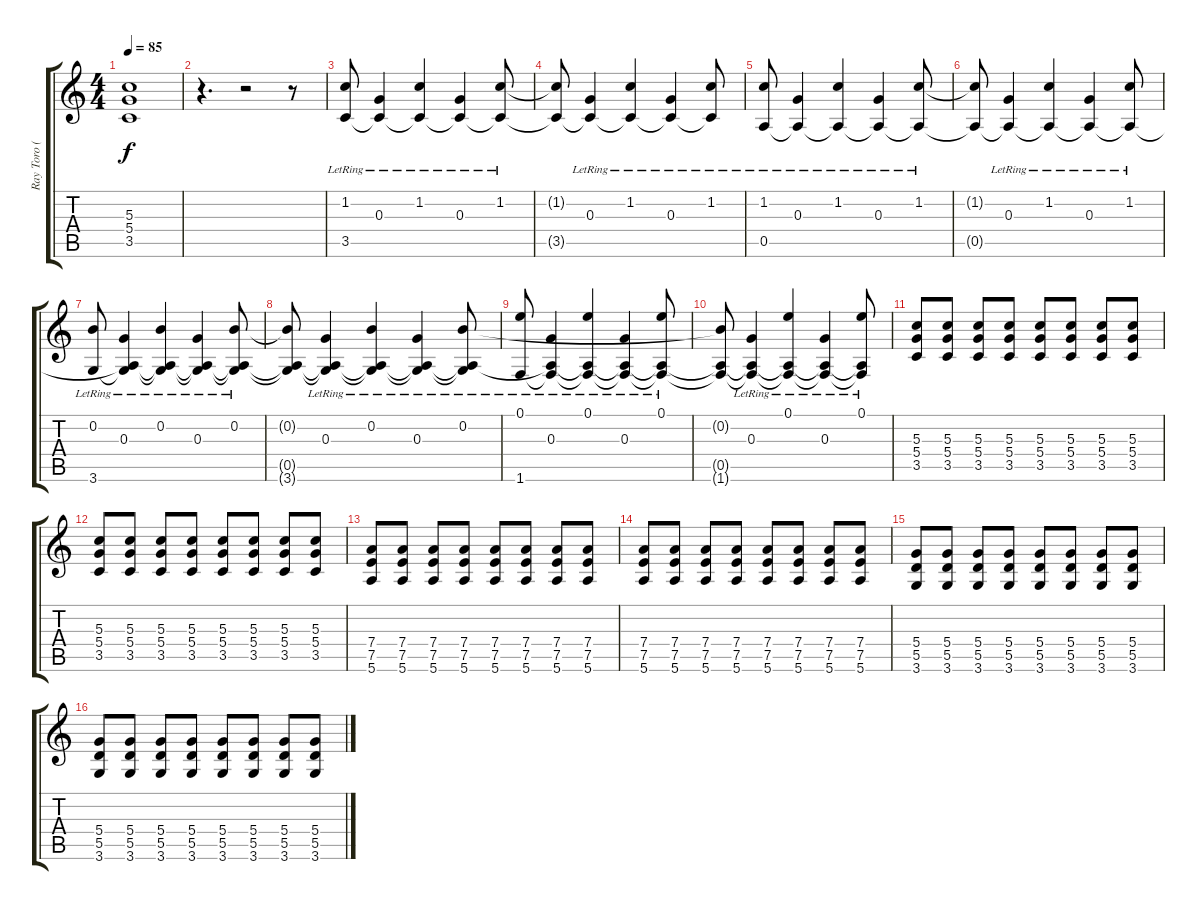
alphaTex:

\track ("Ray Toro (Rythm Guitar)" "Ray Toro (") {instrument distortionguitar}
\staff {score tabs}
\tuning (E4 B3 G3 D3 A2 E2) {hide}
\ts (4 4)
\tempo 85
\clef g2
\ks c
(5.3 5.4 3.5).1{dy f} |
r.4{d} r.2 r.8 |
(1.2{lr} 3.5{lr}).8{instrument electricguitarjazz} (0.3{lr} 3.5{t}).4 (1.2{lr} 3.5{t}).4 (0.3{lr} 3.5{t}).4 (1.2{lr} 3.5{t}).8 |
(1.2{t} 3.5{t}).8 (0.3{lr} 3.5{t}).4 (1.2{lr} 3.5{t}).4 (0.3{lr} 3.5{t}).4 (1.2{lr} 3.5{t}).8 |
(1.2{lr} 0.5{lr}).8{instrument electricguitarjazz} (0.3{lr} 0.5{t}).4 (1.2{lr} 0.5{t}).4 (0.3{lr} 0.5{t}).4 (1.2{lr} 0.5{t}).8 |
(1.2{t} 0.5{t}).8 (0.3{lr} 0.5{t}).4 (1.2{lr} 0.5{t}).4 (0.3{lr} 0.5{t}).4 (1.2{lr} 0.5{t}).8 |
(0.2{lr} 3.6{lr}).8{instrument electricguitarjazz} (0.3{lr} 0.5{t} 3.6{t}).4 (0.2{lr} 0.5{t} 3.6{t}).4 (0.3{lr} 0.5{t} 3.6{t}).4 (0.2{lr} 0.5{t} 3.6{t}).8 |
(0.2{t} 0.5{t} 3.6{t}).8 (0.3{lr} 0.5{t} 3.6{t}).4 (0.2{lr} 0.5{t} 3.6{t}).4 (0.3{lr} 0.5{t} 3.6{t}).4 (0.2{lr} 0.5{t} 3.6{t}).8 |
(0.1{lr} 1.6{lr}).8{instrument electricguitarjazz} (0.3{lr} 0.5{t} 1.6{t}).4 (0.1{lr} 0.5{t} 1.6{t}).4 (0.3{lr} 0.5{t} 1.6{t}).4 (0.1{lr} 0.5{t} 1.6{t}).8 |
(0.2{t} 0.5{t} 1.6{t}).8 (0.3{lr} 0.5{t} 1.6{t}).4 (0.1{lr} 0.5{t} 1.6{t}).4 (0.3{lr} 0.5{t} 1.6{t}).4 (0.1{lr} 0.5{t} 1.6{t}).8 |
(5.3 5.4 3.5).8{volume 10 instrument distortionguitar} (5.3 5.4 3.5).8 (5.3 5.4 3.5).8 (5.3 5.4 3.5).8 (5.3 5.4 3.5).8 (5.3 5.4 3.5).8 (5.3 5.4 3.5).8 (5.3 5.4 3.5).8 |
(5.3 5.4 3.5).8 (5.3 5.4 3.5).8 (5.3 5.4 3.5).8 (5.3 5.4 3.5).8 (5.3 5.4 3.5).8 (5.3 5.4 3.5).8 (5.3 5.4 3.5).8 (5.3 5.4 3.5).8 |
(7.4 7.5 5.6).8 (7.4 7.5 5.6).8 (7.4 7.5 5.6).8 (7.4 7.5 5.6).8 (7.4 7.5 5.6).8 (7.4 7.5 5.6).8 (7.4 7.5 5.6).8 (7.4 7.5 5.6).8 |
(7.4 7.5 5.6).8 (7.4 7.5 5.6).8 (7.4 7.5 5.6).8 (7.4 7.5 5.6).8 (7.4 7.5 5.6).8 (7.4 7.5 5.6).8 (7.4 7.5 5.6).8 (7.4 7.5 5.6).8 |
(5.4 5.5 3.6).8 (5.4 5.5 3.6).8 (5.4 5.5 3.6).8 (5.4 5.5 3.6).8 (5.4 5.5 3.6).8 (5.4 5.5 3.6).8 (5.4 5.5 3.6).8 (5.4 5.5 3.6).8 |
(5.4 5.5 3.6).8 (5.4 5.5 3.6).8 (5.4 5.5 3.6).8 (5.4 5.5 3.6).8 (5.4 5.5 3.6).8 (5.4 5.5 3.6).8 (5.4 5.5 3.6).8 (5.4 5.5 3.6).8
